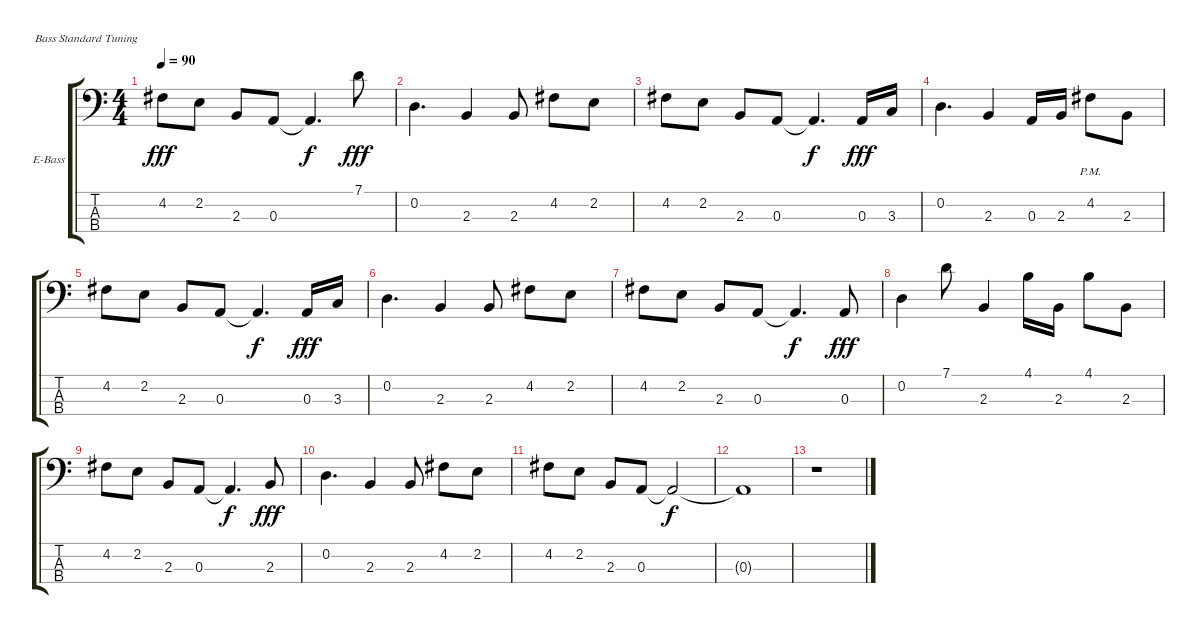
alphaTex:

\bracketExtendMode groupsimilarinstruments
\firstSystemTrackNameOrientation horizontal
\otherSystemsTrackNameOrientation horizontal
\track ("Bass Guitar" "E-Bass") {instrument electricbassfinger}
\staff {score tabs}
\tuning (G2 D2 A1 E1)
\ts (4 4)
\tempo 90
\clef f4
\ks c
4.2.8{dy fff} 2.2.8 2.3.8 0.3.8 0.3{t}.4{d dy f} 7.1.8{dy fff} |
0.2.4{d} 2.3.4 2.3.8 4.2.8 2.2.8 |
4.2.8 2.2.8 2.3.8 0.3.8 0.3{t}.4{d dy f} 0.3.16{dy fff} 3.3.16 |
0.2.4{d} 2.3.4 0.3.16 2.3.16 4.2{pm}.8 2.3.8 |
4.2.8 2.2.8 2.3.8 0.3.8 0.3{t}.4{d dy f} 0.3.16{dy fff} 3.3.16 |
0.2.4{d} 2.3.4 2.3.8 4.2.8 2.2.8 |
4.2.8 2.2.8 2.3.8 0.3.8 0.3{t}.4{d dy f} 0.3.8{dy fff} |
0.2.4 7.1.8 2.3.4 4.1.16 2.3.16 4.1.8 2.3.8 |
4.2.8 2.2.8 2.3.8 0.3.8 0.3{t}.4{d dy f} 2.3.8{dy fff} |
0.2.4{d} 2.3.4 2.3.8 4.2.8 2.2.8 |
4.2.8 2.2.8 2.3.8 0.3.8 0.3{t}.2{dy f} |
0.3{t}.1 |
r.1
